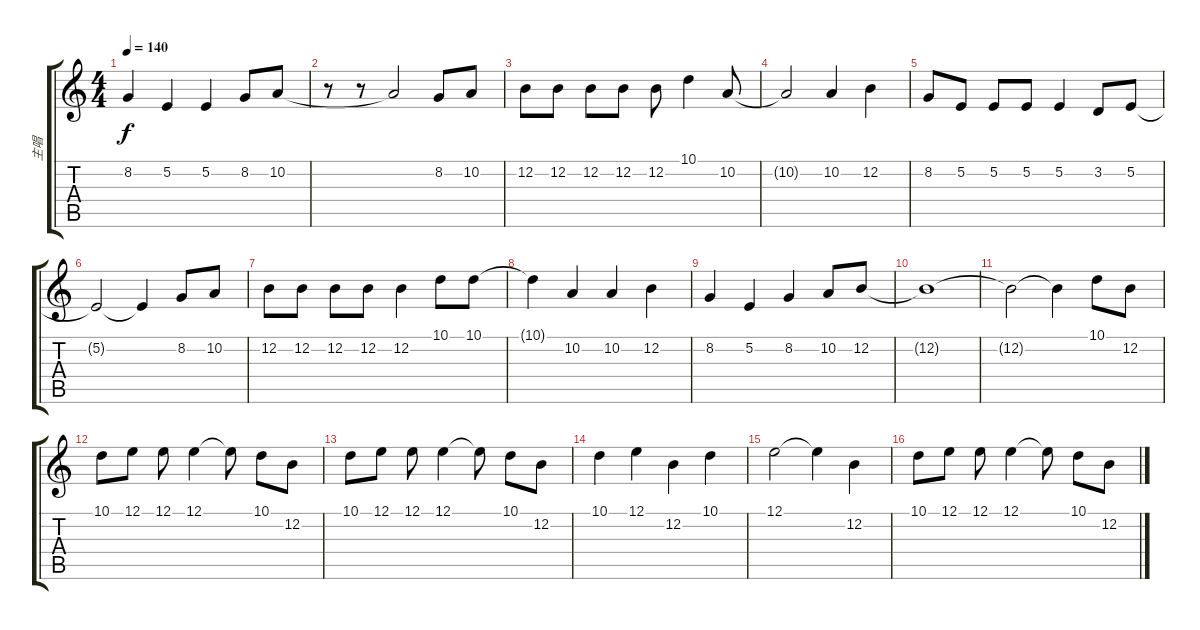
\track ("主唱" "主唱") {instrument lead3calliope}
\staff {score tabs}
\tuning (E4 B3 G3 D3 A2 E2) {hide}
\ts (4 4)
\tempo 140
\clef g2
\ks c
8.2.4{dy f} 5.2.4 5.2.4 8.2.8 10.2.8 |
r.8 r.8 10.2{t}.2 8.2.8 10.2.8 |
12.2.8 12.2.8 12.2.8 12.2.8 12.2.8 10.1.4 10.2.8 |
10.2{t}.2 10.2.4 12.2.4 |
8.2.8 5.2.8 5.2.8 5.2.8 5.2.4 3.2.8 5.2.8 |
5.2{t}.2 5.2{t}.4 8.2.8 10.2.8 |
12.2.8 12.2.8 12.2.8 12.2.8 12.2.4 10.1.8 10.1.8 |
10.1{t}.4 10.2.4 10.2.4 12.2.4 |
8.2.4 5.2.4 8.2.4 10.2.8 12.2.8 |
12.2{t}.1 |
12.2{t}.2 12.2{t}.4 10.1.8 12.2.8 |
10.1.8 12.1.8 12.1.8 12.1.4 12.1{t}.8 10.1.8 12.2.8 |
10.1.8 12.1.8 12.1.8 12.1.4 12.1{t}.8 10.1.8 12.2.8 |
10.1.4 12.1.4 12.2.4 10.1.4 |
12.1.2 12.1{t}.4 12.2.4 |
10.1.8 12.1.8 12.1.8 12.1.4 12.1{t}.8 10.1.8 12.2.8
